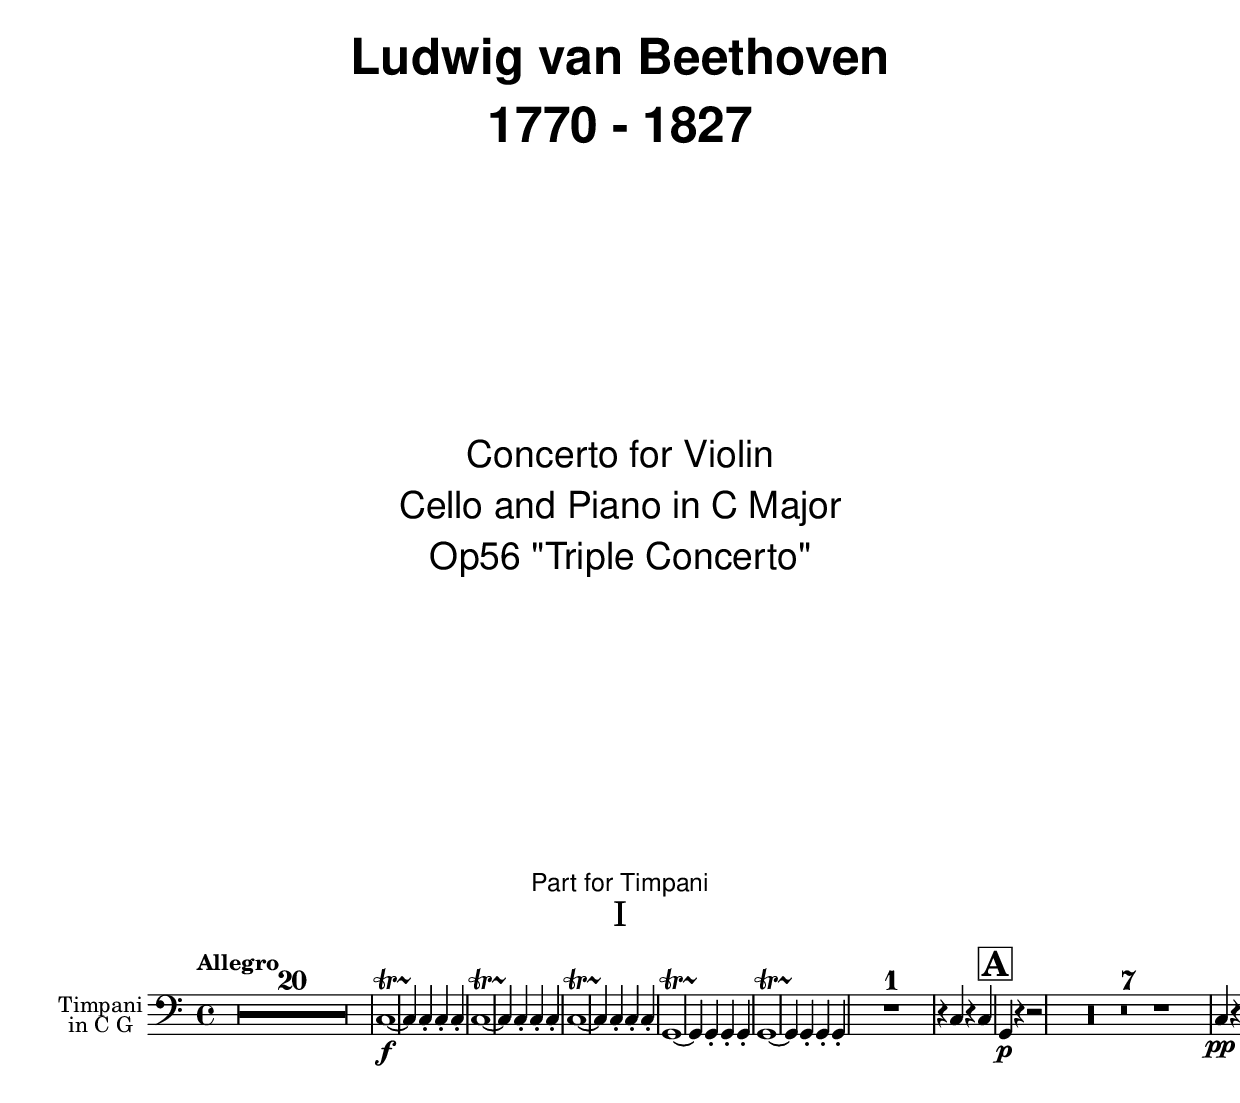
%###############################################################################
%#                                 H E A D E R                                 #
%###############################################################################
%
%  Composer           : Ludwig van Beethoven(1770 - 1827)
%  work               : Concerto for Violin Cello and Piano in C Major Op56
%                       "Triple Concerto"
%  Source             : Breitkopf und Härtel, n.d.[1862]. Plate B.70.
%  Type of score      : Score for Timpani
%  Typesetter         : Sébastien MANEN
%  date of initiation : Monday 04 May 2020, 21:05
%
%###############################################################################
%#                          I N C L U D E   F I L E S                          #
%###############################################################################
\include "./00-Common/TripleConcerto_Header.ily"
\include "./00-Common/TripleConcerto_PaperParts.ily"
%  work        : Concerto for Violin Cello and Piano in C Major Op56 "Triple
%                Concerto"
%  typesetter  : Sébastien MANEN
%  date        : Monday 04 May 2020, 21:05
%###############################################################################
%#                 T I M E   A N D   T E M P O   S E C T I O N                 #
%###############################################################################
timeMvtI = {
	\time 4/4
	\tempo "Allegro"
}
timeMvtII = {
	\time 3/8
	\tempo "Largo"
}
timeMvtIII = {
	\time 3/4
	\tempo "Rondo alla Polacca."
}

%  work        : Concerto for Violin Cello and Piano in C Major Op56 "Triple
%                Concerto"
%  typesetter  : Sébastien MANEN
%  date        : Monday 04 May 2020, 21:05
generalOptions = {
	\version "2.20.0"
	\set Score.alternativeNumberingStyle = #'numbers
	\set Score.doubleRepeatType = #":|.|:"
	\set Score.markFormatter = #format-mark-box-alphabet
	\override Score.RehearsalMark #'font-size = #4
	\compressFullBarRests
}
partOptions = {
	\override Score.BarNumber #'font-size = #0.1
	\set Score.quotedCueEventTypes = #'(note-event rest-event tie-event
		beam-event tuplet-span-event dynamic-event articulation-event
		dynamic-event slur-event text-script-event trill-span-event
		phrasing-slur-event beam-forbid-event tremolo-event crescendo-event 
		decrescendo-event )
	\set Voice.restNumberThreshold = #0
}
#(set-global-staff-size 19)
\layout {
	#(layout-set-staff-size 19)
	\override TupletBracket #'bracket-visibility = ##f
	\override Hairpin.to-barline = ##f
}
layoutCueVoice = \with {
	fontSize = #-3
	\override Stem.length-fraction = #0.9
	\override TupletBracket #'bracket-visibility = ##f
	%\override Font.font-size = #+5
}

%  work        : Concerto for Violin Cello and Piano in C Major Op56 "Triple
%                Concerto"
%  typesetter  : Sébastien MANEN
%  date        : Monday 04 May 2020, 21:05
%###############################################################################
%#                    V O I C E   N A M E   :   F L A U T O                    #
%###############################################################################
nameFloteMvtI = {
	\set Staff.instrumentName = "Flote"
	\set Staff.shortInstrumentName = "Fl"
	\set Staff.midiInstrument = #"flute"
}
nameFloteMvtIII = {
	\set Staff.instrumentName = "Flote"
	\set Staff.shortInstrumentName = "Fl"
	\set Staff.midiInstrument = #"flute"
}
%###############################################################################
%#                      V O I C E   N A M E   :   O B O I                      #
%###############################################################################
nameOboeIMvtI = {
	\set Staff.instrumentName = "Oboe I"
	\set Staff.shortInstrumentName = "Ob I"
	\set Staff.midiInstrument = #"oboe"
}
nameOboeIMvtIII = {
	\set Staff.instrumentName = "Oboe I"
	\set Staff.shortInstrumentName = "Ob I"
	\set Staff.midiInstrument = #"oboe"
}
nameOboeIIMvtI = {
	\set Staff.instrumentName = "Oboe II"
	\set Staff.shortInstrumentName = "Ob II"
	\set Staff.midiInstrument = #"oboe"
}
nameOboeIIMvtIII = {
	\set Staff.instrumentName = "Oboe II"
	\set Staff.shortInstrumentName = "Ob II"
	\set Staff.midiInstrument = #"oboe"
}
%###############################################################################
%#                V O I C E   N A M E   :   C L A R I N E T T I                #
%###############################################################################
nameClarinetIMvtI = {
	\set Staff.instrumentName = \markup {
		\center-column {
			\lower #1 "Clarinetto I" "in C"
		}
	}
	\set Staff.shortInstrumentName = \markup {
		\center-column {
			\lower #1 "Cl I" "in C"
		}
	}
	\set Staff.midiInstrument = #"clarinet"
}
nameClarinetIMvtII = {
	\set Staff.instrumentName = \markup {
		\center-column {
			\lower #1 "Clarinetto I" "in B"
		}
	}
	\set Staff.shortInstrumentName = \markup {
		\center-column {
			\lower #1 "Cl I" "in B"
		}
	}
	\set Staff.midiInstrument = #"clarinet"
}
nameClarinetIMvtIII = {
	\set Staff.instrumentName = \markup {
		\center-column {
			\lower #1 "Clarinetto I" "in C"
		}
	}
	\set Staff.shortInstrumentName = \markup {
		\center-column {
			\lower #1 "Cl I" "in C"
		}
	}
	\set Staff.midiInstrument = #"clarinet"
}
nameClarinetIIMvtI = {
	\set Staff.instrumentName = \markup {
		\center-column {
			\lower #1 "Clarinetto II" "in C"
		}
	}
	\set Staff.shortInstrumentName = \markup {
		\center-column {
			\lower #1 "Cl II" "in C"
		}
	}
	\set Staff.midiInstrument = #"clarinet"
}
nameClarinetIIMvtII = {
	\set Staff.instrumentName = \markup {
		\center-column {
			\lower #1 "Clarinetto II" "in B"
		}
	}
	\set Staff.shortInstrumentName = \markup {
		\center-column {
			\lower #1 "Cl II" "in B"
		}
	}
	\set Staff.midiInstrument = #"clarinet"
}
nameClarinetIIMvtIII = {
	\set Staff.instrumentName = \markup {
		\center-column {
			\lower #1 "Clarinetto II" "in C"
		}
	}
	\set Staff.shortInstrumentName = \markup {
		\center-column {
			\lower #1 "Cl II" "in C"
		}
	}
	\set Staff.midiInstrument = #"clarinet"
}
%###############################################################################
%#                   V O I C E   N A M E   :   F A G O T T I                   #
%###############################################################################
nameFagottoIMvtI = {
	\set Staff.instrumentName = "Fagotto I"
	\set Staff.shortInstrumentName = "Fag I"
	\set Staff.midiInstrument = #"bassoon"
}
nameFagottoIMvtII = {
	\set Staff.instrumentName = "Fagotto I"
	\set Staff.shortInstrumentName = "Fag I"
	\set Staff.midiInstrument = #"bassoon"
}
nameFagottoIMvtIII = {
	\set Staff.instrumentName = "Fagotto I"
	\set Staff.shortInstrumentName = "Fag I"
	\set Staff.midiInstrument = #"bassoon"
}
nameFagottoIIMvtI = {
	\set Staff.instrumentName = "Fagotto II"
	\set Staff.shortInstrumentName = "Fag II"
	\set Staff.midiInstrument = #"bassoon"
}
nameFagottoIIMvtII = {
	\set Staff.instrumentName = "Fagotto II"
	\set Staff.shortInstrumentName = "Fag II"
	\set Staff.midiInstrument = #"bassoon"
}
nameFagottoIIMvtIII = {
	\set Staff.instrumentName = "Fagotto II"
	\set Staff.shortInstrumentName = "Fag II"
	\set Staff.midiInstrument = #"bassoon"
}
%###############################################################################
%#                     V O I C E   N A M E   :   C O R N I                     #
%###############################################################################
nameCornoIMvtI = {
	\set Staff.instrumentName = \markup {
		\center-column {
			\lower #1 "Corno I" "in C"
		}
	}
	\set Staff.shortInstrumentName = \markup {
		\center-column {
			\lower #1 "Cor I" "in C"
		}
	}
	\set Staff.midiInstrument = #"french horn"
}
nameCornoIMvtII = {
	\set Staff.instrumentName = \markup {
		\center-column {
			\lower #1 "Corno I" "in E"
		}
	}
	\set Staff.shortInstrumentName = \markup {
		\center-column {
			\lower #1 "Cor I" "in E"
		}
	}
	\set Staff.midiInstrument = #"french horn"
}
nameCornoIMvtIII = {
	\set Staff.instrumentName = \markup {
		\center-column {
			\lower #1 "Corno I" "in C"
		}
	}
	\set Staff.shortInstrumentName = \markup {
		\center-column {
			\lower #1 "Cor I" "in C"
		}
	}
	\set Staff.midiInstrument = #"french horn"
}
nameCornoIIMvtI = {
	\set Staff.instrumentName = \markup {
		\center-column {
			\lower #1 "Corno II" "in C"
		}
	}
	\set Staff.shortInstrumentName = \markup {
		\center-column {
			\lower #1 "Cor II" "in C"
		}
	}
	\set Staff.midiInstrument = #"french horn"
}
nameCornoIIMvtII = {
	\set Staff.instrumentName = \markup {
		\center-column {
			\lower #1 "Corno II" "in E"
		}
	}
	\set Staff.shortInstrumentName = \markup {
		\center-column {
			\lower #1 "Cor II" "in E"
		}
	}
	\set Staff.midiInstrument = #"french horn"
}
nameCornoIIMvtIII = {
	\set Staff.instrumentName = \markup {
		\center-column {
			\lower #1 "Corno II" "in C"
		}
	}
	\set Staff.shortInstrumentName = \markup {
		\center-column {
			\lower #1 "Cor II" "in C"
		}
	}
	\set Staff.midiInstrument = #"french horn"
}
%###############################################################################
%#                    V O I C E   N A M E   :   T R O M B E                    #
%###############################################################################
nameTrombeIMvtI = {
	\set Staff.instrumentName = \markup {
		\center-column {
			\lower #1 "Trombe I" "in C"
		}
	}
	\set Staff.shortInstrumentName = \markup {
		\center-column {
			\lower #1 "Trb I" "in C"
		}
	}
	\set Staff.midiInstrument = #"trumpet"
}
nameTrombeIMvtIII = {
	\set Staff.instrumentName = \markup {
		\center-column {
			\lower #1 "Trombe I" "in C"
		}
	}
	\set Staff.shortInstrumentName = \markup {
		\center-column {
			\lower #1 "Trb I" "in C"
		}
	}
	\set Staff.midiInstrument = #"trumpet"
}
nameTrombeIIMvtI = {
	\set Staff.instrumentName = \markup {
		\center-column {
			\lower #1 "Trombe II" "in C"
		}
	}
	\set Staff.shortInstrumentName = \markup {
		\center-column {
			\lower #1 "Trb II" "in C"
		}
	}
	\set Staff.midiInstrument = #"trumpet"
}
nameTrombeIIMvtIII = {
	\set Staff.instrumentName = \markup {
		\center-column {
			\lower #1 "Trombe II" "in C"
		}
	}
	\set Staff.shortInstrumentName = \markup {
		\center-column {
			\lower #1 "Trb II" "in C"
		}
	}
	\set Staff.midiInstrument = #"trumpet"
}
%###############################################################################
%#                   V O I C E   N A M E   :   T I M P A N I                   #
%###############################################################################
nameTimpaniMvtI = {
	\set Staff.instrumentName = \markup {
		\center-column {
			\lower #1 "Timpani" "in C G"
		}
	}
	\set Staff.shortInstrumentName = "Timp."
	\set Staff.midiInstrument = #"timpani"
}
nameTimpaniMvtIII = {
	\set Staff.instrumentName = \markup {
		\center-column {
			\lower #1 "Timpani" "in C G"
		}
	}
	\set Staff.shortInstrumentName = "Timp."
	\set Staff.midiInstrument = #"timpani"
}
%###############################################################################
%#                   V O I C E   N A M E   :   S O L O V L N                   #
%###############################################################################
nameSoloViolinMvtI = {
	\set Staff.instrumentName = "Solo Violin"
	\set Staff.shortInstrumentName = \markup {
		\center-column {
			\lower #1 "Solo-" "Vln"
		}
	}
	\set Staff.midiInstrument = #"violin"
}
nameSoloViolinMvtII = {
	\set Staff.instrumentName = "Solo Violin"
	\set Staff.shortInstrumentName = \markup {
		\center-column {
			\lower #1 "Solo-" "Vln"
		}
	}
	\set Staff.midiInstrument = #"violin"
}
nameSoloViolinMvtIII = {
	\set Staff.instrumentName = "Solo Violin"
	\set Staff.shortInstrumentName = \markup {
		\center-column {
			\lower #1 "Solo-" "Vln"
		}
	}
	\set Staff.midiInstrument = #"violin"
}
%###############################################################################
%#                   V O I C E   N A M E   :   S O L O V L C                   #
%###############################################################################
nameSoloCelloMvtI = {
	\set Staff.instrumentName = \markup {
		\center-column {
			\lower #1 "Solo" "Violoncello"
		}
	}
	\set Staff.shortInstrumentName = \markup {
		\center-column {
			\lower #1 "Solo-" "Vlc"
		}
	}
	\set Staff.midiInstrument = #"cello"
}
nameSoloCelloMvtII = {
	\set Staff.instrumentName = \markup {
		\center-column {
			\lower #1 "Solo" "Violoncello"
		}
	}
	\set Staff.shortInstrumentName = \markup {
		\center-column {
			\lower #1 "Solo-" "Vlc"
		}
	}
	\set Staff.midiInstrument = #"cello"
}
nameSoloCelloMvtIII = {
	\set Staff.instrumentName = \markup {
		\center-column {
			\lower #1 "Solo" "Violoncello"
		}
	}
	\set Staff.shortInstrumentName = \markup {
		\center-column {
			\lower #1 "Solo-" "Vlc"
		}
	}
	\set Staff.midiInstrument = #"cello"
}
%###############################################################################
%#                     V O I C E   N A M E   :   P I A N O                     #
%###############################################################################
namePianoUpMvtI = {
	\set Staff.instrumentName = ""
	\set Staff.shortInstrumentName = ""
	\set Staff.midiInstrument = #"piano"
}
namePianoUpMvtII = {
	\set Staff.instrumentName = ""
	\set Staff.shortInstrumentName = ""
	\set Staff.midiInstrument = #"piano"
}
namePianoUpMvtIII = {
	\set Staff.instrumentName = ""
	\set Staff.shortInstrumentName = ""
	\set Staff.midiInstrument = #"piano"
}
namePianoDownMvtI = {
	\set Staff.instrumentName = ""
	\set Staff.shortInstrumentName = ""
	\set Staff.midiInstrument = #"piano"
}
namePianoDownMvtII = {
	\set Staff.instrumentName = ""
	\set Staff.shortInstrumentName = ""
	\set Staff.midiInstrument = #"piano"
}
namePianoDownMvtIII = {
	\set Staff.instrumentName = ""
	\set Staff.shortInstrumentName = ""
	\set Staff.midiInstrument = #"piano"
}
%###############################################################################
%#                   V O I C E   N A M E   :   V I O L I N I                   #
%###############################################################################
nameViolinIMvtI = {
	\set Staff.instrumentName = "Violino I"
	\set Staff.shortInstrumentName = "Vln I"
	\set Staff.midiInstrument = #"violin"
}
nameViolinIMvtII = {
	\set Staff.instrumentName = "Violino I"
	\set Staff.shortInstrumentName = "Vln I"
	\set Staff.midiInstrument = #"violin"
}
nameViolinIMvtIII = {
	\set Staff.instrumentName = "Violino I"
	\set Staff.shortInstrumentName = "Vln I"
	\set Staff.midiInstrument = #"violin"
}
%###############################################################################
%#                  V O I C E   N A M E   :   V I O L I N I I                  #
%###############################################################################
nameViolinIIMvtI = {
	\set Staff.instrumentName = "Violino II"
	\set Staff.shortInstrumentName = "Vln II"
	\set Staff.midiInstrument = #"violin"
}
nameViolinIIMvtII = {
	\set Staff.instrumentName = "Violino II"
	\set Staff.shortInstrumentName = "Vln II"
	\set Staff.midiInstrument = #"violin"
}
nameViolinIIMvtIII = {
	\set Staff.instrumentName = "Violino II"
	\set Staff.shortInstrumentName = "Vln II"
	\set Staff.midiInstrument = #"violin"
}
%###############################################################################
%#                  V O I C E   N A M E   :   B R A T S C H E                  #
%###############################################################################
nameViolaMvtI = {
	\set Staff.instrumentName = "Viola"
	\set Staff.shortInstrumentName = "Vla"
	\set Staff.midiInstrument = #"viola"
}
nameViolaMvtII = {
	\set Staff.instrumentName = "Viola"
	\set Staff.shortInstrumentName = "Vla"
	\set Staff.midiInstrument = #"viola"
}
nameViolaMvtIII = {
	\set Staff.instrumentName = "Viola"
	\set Staff.shortInstrumentName = "Vla"
	\set Staff.midiInstrument = #"viola"
}
%###############################################################################
%#                     V O I C E   N A M E   :   B A S S I                     #
%###############################################################################
nameVioloncellMvtI = {
	\set Staff.instrumentName = "Cello"
	\set Staff.shortInstrumentName = "Vcl"
	\set Staff.midiInstrument = #"cello"
}
nameVioloncellMvtII = {
	\set Staff.instrumentName = "Cello"
	\set Staff.shortInstrumentName = "Vcl"
	\set Staff.midiInstrument = #"cello"
}
nameVioloncellMvtIII = {
	\set Staff.instrumentName = "Cello"
	\set Staff.shortInstrumentName = "Vcl"
	\set Staff.midiInstrument = #"cello"
}
nameBassoMvtI = {
	\set Staff.instrumentName = "Basso"
	\set Staff.shortInstrumentName = "Kb"
	\set Staff.midiInstrument = #"contrabass"
}
nameBassoMvtII = {
	\set Staff.instrumentName = "Basso"
	\set Staff.shortInstrumentName = "Kb"
	\set Staff.midiInstrument = #"contrabass"
}
nameBassoMvtIII = {
	\set Staff.instrumentName = "Basso"
	\set Staff.shortInstrumentName = "Kb"
	\set Staff.midiInstrument = #"contrabass"
}

%  work        : Concerto for Violin Cello and Piano in C Major Op56 "Triple
%                Concerto"
%  typesetter  : Sébastien MANEN
%  date        : Monday 04 May 2020, 21:05
%###############################################################################
%#                      S H O R T C U T S   S E C T I O N                      #
%###############################################################################

piuallegro=^\markup {Più Allegro}
crescmarkup=^\markup {\italic cresc.}
semprep = \markup { \italic sempre \dynamic p}
semprepp = \markup { \italic sempre \dynamic pp}
pcresc = \markup { \dynamic p \italic cresc.}
dimmarkup=^\markup {\italic dim.}
fcresc = \markup { \dynamic f \italic cresc.}
dolce=^\markup {\italic {dolce}}
sempreppD = #(make-dynamic-script (markup #:normal-text #:italic "sempre" #:dynamic "pp"))
semprestaccato=^\markup {\italic {sempre staccato}}
cantabile=^\markup {\italic cantabile}
pdim = \markup { \dynamic p \italic dim.}
fmarcato = \markup { \dynamic f \italic marcato}
sharp =^\markup {\tiny \sharp} 
espressivo=^\markup {\italic {espressivo}}
plegato=^\markup {\dynamic p \italic {legato}}
piuf=^\markup {\italic {più} \dynamic f}
decresc=^\markup {\italic decresc.}
dimin=^\markup {\italic dimin.}
legato=^\markup {\italic legato}
flat=^\markup { \tiny \flat}
pdolce = \markup { \dynamic p \italic dolce}
sempreff = \markup {\italic sempre \dynamic ff }


crescText = #(define-music-function
	(cresctext)
	(markup?)
	#{
		\once \set crescendoText = \markup {\italic { #cresctext } }
		\once \set crescendoSpanner = #'text
	#}
)
dimText = #(define-music-function
	(cresctext)
	(markup?)
	#{
		\once \set decrescendoText = \markup {\italic { #cresctext } }
		\once \set decrescendoSpanner = #'text
	#}
)

%arco=^\markup {\italic arco}
%benmarc=^\markup {\italic {ben marc.}}
%benmarccresc = ^\markup {\italic {ben marc. cresc.}}
%crescmolto=^\markup {\italic {cresc. molto}}
%div=^\markup {div.}
%espress=^\markup {\italic {espress.}}
%espr=^\markup {\italic {espr.}}
%express=^\markup {\italic {express.}}
%ffsempre = \markup {\dynamic ff \italic sempre}
%flat=^\markup { \tiny \flat}
%gp = ^\markup {G.P.}
%intempo=^\markup {\italic {in tempo}}
%legg=^\markup {\italic legg.}
%marc = ^\markup {\italic marc.}
%marcecrescmolto=^\markup {\italic {marc. e cresc. molto}}
%moltocrescmark=^\markup {\italic {molto cresc.}}
%moltoleggieroedolce=^\markup { \italic {molto leggiero e dolce}}
%pizz=^\markup {\italic pizz.}
%pocorit=^\markup {\italic {poco rit.}}
%solo=^\markup {Solo}
%tutti=^\markup {Tutti}
%one=^\markup {\tiny \number 1}
%two=^\markup {\tiny \number 2}
%three=^\markup {\tiny \number 3}
%four=^\markup {\tiny \number 4}
%five=^\markup {\tiny \number 5}
%six=^\markup {\tiny \number 6}
%seven=^\markup {\tiny \number 7}
%eight=^\markup {\tiny \number 8}
%nine=^\markup {\tiny \number 9}
%ten=^\markup {\tiny \number 10}
%eleven=^\markup {\tiny \number 11}
%atempo=^\markup {\italic {a tempo}}


%esprM = ^\markup {\musicglyph #"scripts.espr"}
%pespr = ^\markup {\dynamic p \musicglyph #"scripts.espr"}
%ppespr = ^\markup {\dynamic pp \musicglyph #"scripts.espr"}


%fdim = \markup {\dynamic f \italic dim.}
%fespress = \markup {\dynamic f \italic espress.}
%moltop = ^\markup {\italic molto \dynamic p}
%pdolcesempre = \markup { \dynamic p \italic {dolce sempre}}
%pf = \markup { \concat { \dynamic p \dynamic f } }
%pocof = \markup { \italic poco \dynamic f}
%pocofmadolce = \markup { \italic poco \dynamic f \italic {ma dolce}}
%ppdim = \markup { \dynamic pp \italic dim.}
%psempre = \markup {\dynamic p \italic sempre }
%fbenmarc = \markup { \dynamic f \italic {ben marc.}}
%fespr = \markup { \dynamic f \italic espr.}
%ffmarc = \markup { \dynamic ff \italic {marc.}}
%fmarc = \markup { \dynamic f \italic marc.}
%fsemprepiu = \markup { \dynamic f \italic {sempre più}}
%mfcresc = \markup { \dynamic mf \italic cresc.}
%mfdim = \markup {\dynamic mf \italic dim.}
%pcresc = \markup { \dynamic p \italic cresc.}
%pcrescmolto = \markup { \dynamic p \italic {cresc. molto}}
%pdim = \markup { \dynamic p \italic dim.}
%pdolce = \markup { \dynamic p \italic dolce}
%piuf=^\markup {\italic {più} \dynamic f}
%piup=^\markup {\italic {più} \dynamic p}
%plegg = \markup { \dynamic p \italic legg.}
%pmamarc = \markup { \dynamic p \italic {ma marc.}}
%pmarc = \markup { \dynamic p \italic marc.}
%pmarccresc = \markup { \dynamic p \italic { marc. cresc.}}
%sempref = \markup { \italic sempre \dynamic f}
%ppdolce = \markup { \dynamic pp \italic dolce }
%unis=^\markup {unis.}
%ppsempre = \markup { \dynamic pp \italic {sempre}}

%crescD = #(make-dynamic-script (markup #:normal-text #:italic "cresc."))
%dimD = #(make-dynamic-script (markup #:normal-text #:italic "dim."))
%fbenmarcD = #(make-dynamic-script (markup #:dynamic "f" #:normal-text #:italic "ben marc."))
%fesprD = #(make-dynamic-script (markup #:dynamic "f" #:normal-text #:italic "espr."))
%ffmarcD = #(make-dynamic-script (markup #:dynamic "ff" #:normal-text #:italic "marc."))
%fmarcD = #(make-dynamic-script (markup #:dynamic "f" #:normal-text #:italic "marc."))
%fdimD = #(make-dynamic-script (markup #:dynamic "f" #:normal-text #:italic "dim."))
%fsemprepiuD = #(make-dynamic-script (markup #:dynamic "f" #:normal-text #:italic "sempre più"))
%mfcrescD = #(make-dynamic-script (markup #:dynamic "mf" #:normal-text #:italic "cresc."))
%mfdimD = #(make-dynamic-script (markup #:dynamic "mf" #:normal-text #:italic "dim."))
%pcrescD = #(make-dynamic-script (markup #:dynamic "p" #:normal-text #:italic "cresc."))
%pcrescmoltoD = #(make-dynamic-script (markup #:dynamic "p" #:normal-text #:italic "cresc. molto"))
%pdimD = #(make-dynamic-script (markup #:dynamic "p" #:normal-text #:italic "dim."))
%ppdimD = #(make-dynamic-script (markup #:dynamic "pp" #:normal-text #:italic "dim."))
%pdolceD = #(make-dynamic-script (markup #:dynamic "p" #:normal-text #:italic "dolce"))
%piufD = #(make-dynamic-script (markup #:normal-text #:italic "più" #:dynamic "f"))
%piupD = #(make-dynamic-script (markup #:normal-text #:italic "più" #:dynamic "p"))
%pleggD = #(make-dynamic-script (markup #:dynamic "p" #:normal-text #:italic "legg."))
%pmamarcD = #(make-dynamic-script (markup #:dynamic "p" #:normal-text #:italic "ma marc."))
%pmarcD = #(make-dynamic-script (markup #:dynamic "p" #:normal-text #:italic "marc."))
%semprefD = #(make-dynamic-script (markup #:normal-text #:italic "sempre" #:dynamic "f"))
%pocofD = #(make-dynamic-script (markup #:normal-text #:italic "poco" #:dynamic "f"))
%ppsempreD = #(make-dynamic-script (markup #:dynamic "pp" #:normal-text #:italic "sempre"))

%fpp = #(make-dynamic-script "fpp")
%rf = #(make-dynamic-script "rf")
%pfD = #(make-dynamic-script "pf")


%  work        : Concerto for Violin Cello and Piano in C Major Op56 "Triple
%                Concerto"
%  typesetter  : Sébastien MANEN
%  date        : Monday 04 May 2020, 21:05
%###############################################################################
%#                      P A R T   S C O R E   F O R M A T                      #
%###############################################################################
formatTimpaniMvtI = {
	\override Score.NonMusicalPaperColumn.line-break-permission = ##f
	\override Score.NonMusicalPaperColumn.page-break-permission = ##f
}
formatTimpaniMvtIII = {
	\override Score.NonMusicalPaperColumn.line-break-permission = ##f
	\override Score.NonMusicalPaperColumn.page-break-permission = ##f
}

%  work        : Concerto for Violin Cello and Piano in C Major Op56 "Triple
%                Concerto"
%  typesetter  : Sébastien MANEN
%  date        : Monday 04 May 2020, 21:05
%###############################################################################
%#                   C U E   V O I C E   F O R   F L A U T O                   #
%###############################################################################
cueVoiceFloteMvtI = \relative c {
	
}
cueVoiceFloteMvtIII = \relative c {
	
}
%###############################################################################
%#                     C U E   V O I C E   F O R   O B O I                     #
%###############################################################################
cueVoiceOboeIMvtI = \relative c {
	
}
cueVoiceOboeIMvtIII = \relative c {
	
}
cueVoiceOboeIIMvtI = \relative c {
	
}
cueVoiceOboeIIMvtIII = \relative c {
	
}
%###############################################################################
%#               C U E   V O I C E   F O R   C L A R I N E T T I               #
%###############################################################################
cueVoiceClarinetIMvtI = \relative c {
	
}
cueVoiceClarinetIMvtII = \relative c {
	
}
cueVoiceClarinetIMvtIII = \relative c {
	
}
cueVoiceClarinetIIMvtI = \relative c {
	
}
cueVoiceClarinetIIMvtII = \relative c {
	
}
cueVoiceClarinetIIMvtIII = \relative c {
	
}
%###############################################################################
%#                  C U E   V O I C E   F O R   F A G O T T I                  #
%###############################################################################
cueVoiceFagottoIMvtI = \relative c {
	
}
cueVoiceFagottoIMvtII = \relative c {
	
}
cueVoiceFagottoIMvtIII = \relative c {
	
}
cueVoiceFagottoIIMvtI = \relative c {
	
}
cueVoiceFagottoIIMvtII = \relative c {
	
}
cueVoiceFagottoIIMvtIII = \relative c {
	
}
%###############################################################################
%#                    C U E   V O I C E   F O R   C O R N I                    #
%###############################################################################
cueVoiceCornoIMvtI = \relative c {
	
}
cueVoiceCornoIMvtII = \relative c {
	
}
cueVoiceCornoIMvtIII = \relative c {
	
}
cueVoiceCornoIIMvtI = \relative c {
	
}
cueVoiceCornoIIMvtII = \relative c {
	
}
cueVoiceCornoIIMvtIII = \relative c {
	
}
%###############################################################################
%#                   C U E   V O I C E   F O R   T R O M B E                   #
%###############################################################################
cueVoiceTrombeIMvtI = \relative c {
	
}
cueVoiceTrombeIMvtIII = \relative c {
	
}
cueVoiceTrombeIIMvtI = \relative c {
	
}
cueVoiceTrombeIIMvtIII = \relative c {
	
}
%###############################################################################
%#                  C U E   V O I C E   F O R   T I M P A N I                  #
%###############################################################################
cueVoiceTimpaniMvtI = \relative c {
	
}
cueVoiceTimpaniMvtIII = \relative c {
	
}
%###############################################################################
%#                  C U E   V O I C E   F O R   S O L O V L N                  #
%###############################################################################
cueVoiceSoloViolinMvtI = \relative c {
	
}
cueVoiceSoloViolinMvtII = \relative c {
	
}
cueVoiceSoloViolinMvtIII = \relative c {
	
}
%###############################################################################
%#                  C U E   V O I C E   F O R   S O L O V L C                  #
%###############################################################################
cueVoiceSoloCelloMvtI = \relative c {
	
}
cueVoiceSoloCelloMvtII = \relative c {
	
}
cueVoiceSoloCelloMvtIII = \relative c {
	
}
%###############################################################################
%#                    C U E   V O I C E   F O R   P I A N O                    #
%###############################################################################
cueVoicePianoUpMvtI = \relative c {
	
}
cueVoicePianoUpMvtII = \relative c {
	
}
cueVoicePianoUpMvtIII = \relative c {
	
}
cueVoicePianoDownMvtI = \relative c {
	
}
cueVoicePianoDownMvtII = \relative c {
	
}
cueVoicePianoDownMvtIII = \relative c {
	
}
%###############################################################################
%#                  C U E   V O I C E   F O R   V I O L I N I                  #
%###############################################################################
cueVoiceViolinIMvtI = \relative c {
	
}
cueVoiceViolinIMvtII = \relative c {
	
}
cueVoiceViolinIMvtIII = \relative c {
	
}
%###############################################################################
%#                 C U E   V O I C E   F O R   V I O L I N I I                 #
%###############################################################################
cueVoiceViolinIIMvtI = \relative c {
	
}
cueVoiceViolinIIMvtII = \relative c {
	
}
cueVoiceViolinIIMvtIII = \relative c {
	
}
%###############################################################################
%#                 C U E   V O I C E   F O R   B R A T S C H E                 #
%###############################################################################
cueVoiceViolaMvtI = \relative c {
	
}
cueVoiceViolaMvtII = \relative c {
	
}
cueVoiceViolaMvtIII = \relative c {
	
}
%###############################################################################
%#                    C U E   V O I C E   F O R   B A S S I                    #
%###############################################################################
cueVoiceVioloncellMvtI = \relative c {
	
}
cueVoiceVioloncellMvtII = \relative c {
	
}
cueVoiceVioloncellMvtIII = \relative c {
	
}
cueVoiceBassoMvtI = \relative c {
	
}
cueVoiceBassoMvtII = \relative c {
	
}
cueVoiceBassoMvtIII = \relative c {
	
}

%  work        : Concerto for Violin Cello and Piano in C Major Op56 "Triple
%                Concerto"
%  typesetter  : Sébastien MANEN
%  date        : Monday 04 May 2020, 21:05
%###############################################################################
%#                          M U S I C   S E C T I O N                          #
%###############################################################################
musicTimpaniMvtI = \relative c {
	\clef bass
	\key c \major
%	\transposition a
% Bars 1 to 5
	R1*20
% Bars 6 to 10
	
% Bars 11 to 15
	
% Bars 16 to 20
	
% Bars 21 to 25
	c1\f\startTrillSpan~
	c4\stopTrillSpan c-. c-. c-.
	c1~\startTrillSpan
	c4\stopTrillSpan c-. c-. c-.
	c1~\startTrillSpan
% Bars 26 to 30
	c4\stopTrillSpan c-. c-. c-.
	g1~\startTrillSpan
	g4\stopTrillSpan g-. g-. g-.
	g1~\startTrillSpan
	g4\stopTrillSpan g-. g-. g-.
% Bars 31 to 35
	R1
	r4 c r c \mark \default
	g4\p r r2
	R1*7
% Bars 36 to 40
	
% Bars 41 to 45
	c4\pp r c c 
	c r r2
	R1*9
% Bars 46 to 50
	
% Bars 51 to 55
	
	r4 g\pp r2
	r4 g r2
	r4 g r2
	r4 g r2
% Bars 56 to 60
	r8. g16[_\crescmarkup g8. g16] g4 r4
	r8. g16[ g8. g16] g4 r4
	r8. g16[ g8. g16] g4 r4
	r8. c16\f c4 r8. c16 c4
	r8. c16[-. c8.-. c16]-. c8.[-. c16-. c8.-. c16]-. 
% Bars 61 to 65
	g4 r r2
	R1*7
% Bars 66 to 70
	
	
	
	g4 r r2
	R1*3
% Bars 71 to 75
	
	
	g1\ff\startTrillSpan
	c4\stopTrillSpan r8. c16 c4 c \mark \default
	c4 r r2
% Bars 76 to 80
	R1*21
	
% Bars 81 to 85
	
% Bars 86 to 90
	
% Bars 91 to 95
	
% Bars 96 to 100
	\mark \default
	R1*17
% Bars 101 to 105
	
% Bars 106 to 110
	
% Bars 111 to 115
	
	
	
	c4\ff r r2
	g4 r r2
% Bars 116 to 120
	g4 g g g
	c r r2 \mark \default
	R1*14
% Bars 121 to 125
	
% Bars 126 to 130
	
% Bars 131 to 135
	
	r4 c\f c g
	g r r2
	R1*15
% Bars 136 to 140
	
% Bars 141 to 145
	
% Bars 146 to 150
	
	
	\mark \default
	R1*45
% Bars 151 to 155
	
% Bars 156 to 160
	
% Bars 161 to 165
	
% Bars 166 to 170
	
% Bars 171 to 175
	
% Bars 176 to 180
	
% Bars 181 to 185
	
% Bars 186 to 190
	
% Bars 191 to 195
	
	
	\mark \default
	R1*31
% Bars 196 to 200
	
% Bars 201 to 205
	
% Bars 206 to 210
	
% Bars 211 to 215
	
% Bars 216 to 220
	
% Bars 221 to 225
	
	
	
	\mark \default
	c4\ff r r2
% Bars 226 to 230
	c4 r r2
	c4 r c r
	c r r2
	c4 r r2
	c4 r r2
% Bars 231 to 235
	c4 r c r
	c r c r
	R1*44
% Bars 236 to 240
	
% Bars 241 to 245
	
% Bars 246 to 250
	
% Bars 251 to 255
	
% Bars 256 to 260
	
% Bars 261 to 265
	
% Bars 266 to 270
	
% Bars 271 to 275
	
% Bars 276 to 280
	\mark \default
	R1*48
% Bars 281 to 285
	
% Bars 286 to 290
	
% Bars 291 to 295
	
% Bars 296 to 300
	
% Bars 301 to 305
	
% Bars 306 to 310
	
% Bars 311 to 315
	
% Bars 316 to 320
	
% Bars 321 to 325
	
	
	
	\mark \default
	c4\ff r r2
% Bars 326 to 330
	c4 c8. c16 c4 c
	c r r2
	r8. c16[ c8. c16] c4 r
	r8. c16[ c8. c16] c4 r
	r2 r4 c
% Bars 331 to 335
	g r c r
	c1\startTrillSpan
	g4\stopTrillSpan r g r
	g r r2
	R1*10
% Bars 336 to 340
	
% Bars 341 to 345
	
	
	
	
	c2\f\startTrillSpan~ c8\stopTrillSpan r r4
% Bars 346 to 350
	R1
	c2\ff\startTrillSpan~ c8\stopTrillSpan r r4
	R1
	c2\ff\startTrillSpan~ c8\stopTrillSpan r r4
	R1
% Bars 351 to 355
	g2\f\startTrillSpan~ g8\stopTrillSpan r r4
	R1 \mark #11
	g2\f\startTrillSpan~ g8\stopTrillSpan r r4
	R1*32
% Bars 356 to 360
	
% Bars 361 to 365
	
% Bars 366 to 370
	
% Bars 371 to 375
	
% Bars 376 to 380
	
% Bars 381 to 385
	
	
	
	
	\mark \default
% Bars 386 to 390
	g4\ff r g4-. g-.
	g-. g-. g-. g-.
	g-. r r2
	R1*42
% Bars 391 to 395
	
% Bars 396 to 400
	
% Bars 401 to 405
	
% Bars 406 to 410
	
% Bars 411 to 415
	
% Bars 416 to 420
	
% Bars 421 to 425
	
% Bars 426 to 430
	
	
	
	
	\mark \default
% Bars 431 to 435
	R1*31
% Bars 436 to 440
	
% Bars 441 to 445
	
% Bars 446 to 450
	
% Bars 451 to 455
	
% Bars 456 to 460
	
% Bars 461 to 465
	\mark \default
	c4\ff r r2
	g4 r r2
	g4 r r2
	c4 r r2
% Bars 466 to 470
	c4 r r8. c16[-. c8.-. c16]-. 
	c4 r r8. c16[-. c8.-. c16]-. 
	c4 r c r
	c8.[-. c16-. c8.-. c16]-. c8.[-. c16-. c8.-. c16]-. 
	g4 r r2
% Bars 471 to 475
	R1*7
% Bars 476 to 480
	
	
	g4\p r r2
	R1*5
% Bars 481 to 485
	
	
	
	r2 r4 c8\pp r
	g r r4 r g8 r
% Bars 486 to 490
	c r r4 r8. c16[-. c8.-. c16]-. 
	g8 r r4 r8. g16[-. g8.-. g16]-. 
	c8 r r4 r8. c16[-. c8.-. c16]-. 
	c8 r r4 r8. c16[-. c8.-. c16]-. 
	g8 r r8. g16 g8 r r8. g16
% Bars 491 to 495
	g8 r r8. g16 g8 r r8. g16 \mark \default
	c8.\mf[ c16-. c8.-. c16]-.  c8 r r4
	r8. c16[-. c8.-. c16]-. c8 r r4
	R1*20
% Bars 496 to 500
	
% Bars 501 to 505
	
% Bars 506 to 510
	
% Bars 511 to 515
	
	
	
	\tempo "Più allegro." R1*3
	
% Bars 516 to 520
	
	r2 r8. g16[\f-. c8.-. c16]-. 
	c4-.\ff r r2 \mark \default
	g4-.\ff r r2
	c4 r r g8 r
% Bars 521 to 525
	c r g r c r g r
	c4 r r g8 r
	c r g r c r g r
	c4 r r g8 r
	c r g r c r g r
% Bars 526 to 530
	c r g r c r g r 
	c r g r c r g r
	c4 r g r
	c r g r
	c r8. c16 c4 r8. c16
% Bar 531
	c4 r r2 \bar "|."
}

%  work        : Concerto for Violin Cello and Piano in C Major Op56 "Triple
%                Concerto"
%  typesetter  : Sébastien MANEN
%  date        : Monday 04 May 2020, 21:05
%###############################################################################
%#                          M U S I C   S E C T I O N                          #
%###############################################################################
musicTimpaniMvtIII = \relative c {
	\clef bass
	\key c \major
%	\transposition a
% Bars 1 to 5
	
% Bars 6 to 10
	
% Bars 11 to 15
	
% Bars 16 to 20
	
% Bars 21 to 25
	
% Bars 26 to 30
	
% Bars 31 to 35
	
% Bars 36 to 40
	
% Bars 41 to 45
	
% Bars 46 to 50
	
% Bars 51 to 55
	
% Bars 56 to 60
	
% Bars 61 to 65
	
% Bars 66 to 70
	
% Bars 71 to 75
	
% Bars 76 to 80
	
% Bars 81 to 85
	
% Bars 86 to 90
	
% Bars 91 to 95
	
% Bars 96 to 100
	
% Bars 101 to 105
	
% Bars 106 to 110
	
% Bars 111 to 115
	
% Bars 116 to 120
	
% Bars 121 to 125
	
% Bars 126 to 130
	
% Bars 131 to 135
	
% Bars 136 to 140
	
% Bars 141 to 145
	
% Bars 146 to 150
	
% Bars 151 to 155
	
% Bars 156 to 160
	
% Bars 161 to 165
	
% Bars 166 to 170
	
% Bars 171 to 175
	
% Bars 176 to 180
	
% Bars 181 to 185
	
% Bars 186 to 190
	
% Bars 191 to 195
	
% Bars 196 to 200
	
% Bars 201 to 205
	
% Bars 206 to 210
	
% Bars 211 to 215
	
% Bars 216 to 220
	
% Bars 221 to 225
	
% Bars 226 to 230
	
% Bars 231 to 235
	
% Bars 236 to 240
	
% Bars 241 to 245
	
% Bars 246 to 250
	
% Bars 251 to 255
	
% Bars 256 to 260
	
% Bars 261 to 265
	
% Bars 266 to 270
	
% Bars 271 to 275
	
% Bars 276 to 280
	
% Bars 281 to 285
	
% Bars 286 to 290
	
% Bars 291 to 295
	
% Bars 296 to 300
	
% Bars 301 to 305
	
% Bars 306 to 310
	
% Bars 311 to 315
	
% Bars 316 to 320
	
% Bars 321 to 325
	
% Bars 326 to 330
	
% Bars 331 to 335
	
% Bars 336 to 340
	
% Bars 341 to 345
	
% Bars 346 to 350
	
% Bars 351 to 355
	
% Bars 356 to 360
	
% Bars 361 to 365
	
% Bars 366 to 370
	
% Bars 371 to 375
	
% Bars 376 to 380
	
% Bars 381 to 385
	
% Bars 386 to 390
	
% Bars 391 to 395
	
% Bars 396 to 400
	
% Bars 401 to 405
	
% Bars 406 to 410
	
% Bars 411 to 415
	
% Bars 416 to 420
	
% Bars 421 to 425
	
% Bars 426 to 430
	
% Bars 431 to 435
	
% Bars 436 to 440
	
% Bars 441 to 445
	
% Bars 446 to 450
	
% Bars 451 to 455
	
% Bars 456 to 460
	
% Bars 461 to 465
	
% Bars 466 to 470
	
% Bars 471 to 475
	
}

%###############################################################################
%#                          S C O R E   S E C T I O N                          #
%###############################################################################
\addQuote "cueVoiceTimpaniMvtI" { \cueVoiceTimpaniMvtI }
\addQuote "cueVoiceTimpaniMvtIII" { \cueVoiceTimpaniMvtIII }
\book {
	\header {
		subtitle = \markup { 
			\abs-fontsize #12 \sans
			\center-column {
				"Part for Timpani"
			}
		}
		subsubtitle = \markup { 
			"Ludwig van Beethoven — Concerto for Violin Cello and Piano in C Major Op56 "Triple Concerto""
		}
		instrument = \markup {
			"Timpani"
		}
	}
	\score {
		\new Staff <<
			\new Voice {
				\formatTimpaniMvtI
			}
			\new Voice {
				\timeMvtI \generalOptions \partOptions
				\nameTimpaniMvtI \musicTimpaniMvtI
			}
		>>
		\header {
			breakbefore = ##f
			piece = \markup {
				\fill-line {
					\fontsize #4
					I
				}
			}
		}
		\layout {
			\context {
				\CueVoice \layoutCueVoice
			}
		}
	}
	\score {
		\new Staff <<
			\new Voice {
				\formatTimpaniMvtIII
			}
			\new Voice {
				\timeMvtIII \generalOptions \partOptions
				\nameTimpaniMvtIII \musicTimpaniMvtIII
			}
		>>
		\header {
			breakbefore = ##f
			piece = \markup {
				\fill-line {
					\fontsize #4
					III
				}
			}
		}
		\layout {
			\context {
				\CueVoice \layoutCueVoice
			}
		}
	}
}
